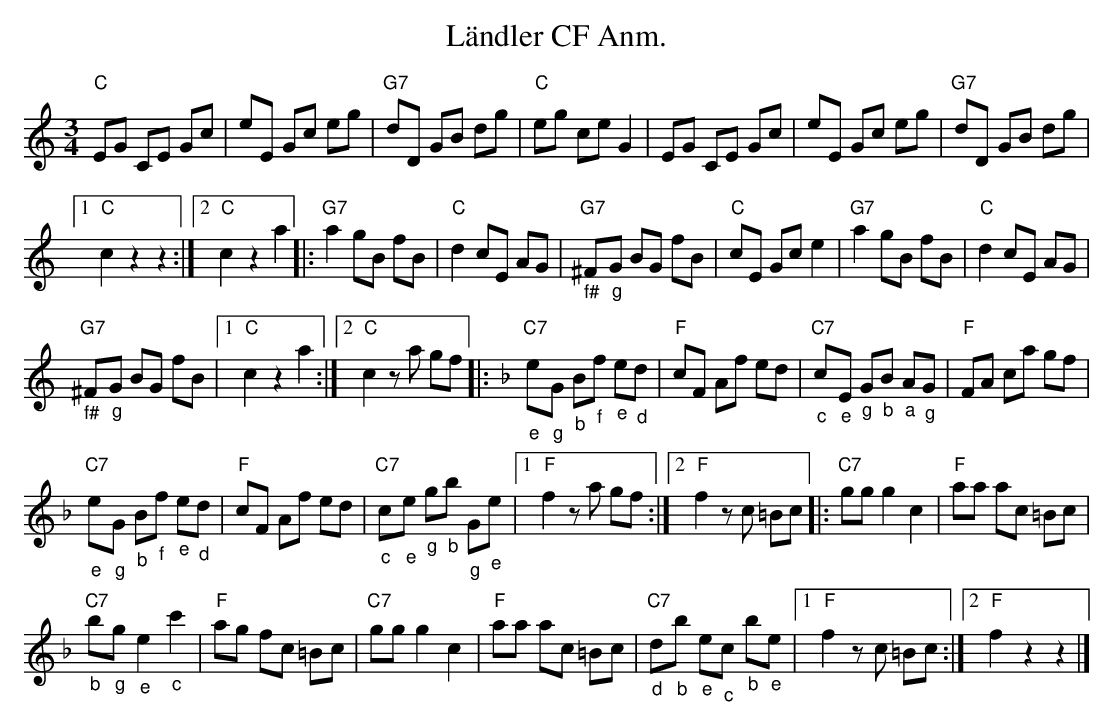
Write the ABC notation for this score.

X:1
T:Ländler CF Anm.
M:3/4
L:1/8
K:C
"C"EG CE Gc | eE Gc eg | "G7"dD GB dg | "C"eg ce G2 | \
   EG CE Gc | eE Gc eg | "G7"dD GB dg |1
"C"c2 z2z2 :|2 "C"c2 z2 a2 |: \
"G7"a2 gB fB | "C"d2 cE AG | "G7""_f#"^F"_g"G BG fB | "C"cE Gc e2 | \
"G7"a2 gB fB | "C"d2 cE AG |
"G7""_f#"^F"_g"G BG fB |1 "C"c2 z2 a2 :|2 "C"c2 za gf |: [K:F] \
"C7""_e"e"_g"G "_b"B"_f"f "_e"e"_d"d | "F"cF Af ed | "C7""_c"c"_e"E "_g"G"_b"B "_a"A"_g"G  | "F"FA ca gf |
"C7""_e"e"_g"G "_b"B"_f"f "_e"e"_d"d | "F"cF Af ed | "C7""_c"c"_e"e "_g"g"_b"b "_g"G"_e"e |1 "F"f2 za gf :|2 "F"f2 zc =Bc |: \
"C7"gg g2 c2 | "F"aa ac =Bc |
"C7""_b"b"_g"g "_e"e2 "_c"c'2 | "F"ag fc =Bc | \
"C7"gg g2 c2 | "F"aa ac =Bc | "C7""_d"d"_b"b "_e"e"_c"c "_b"b"_e"e |1 "F"f2 zc =Bc :|2 "F"f2 z2z2 |]
